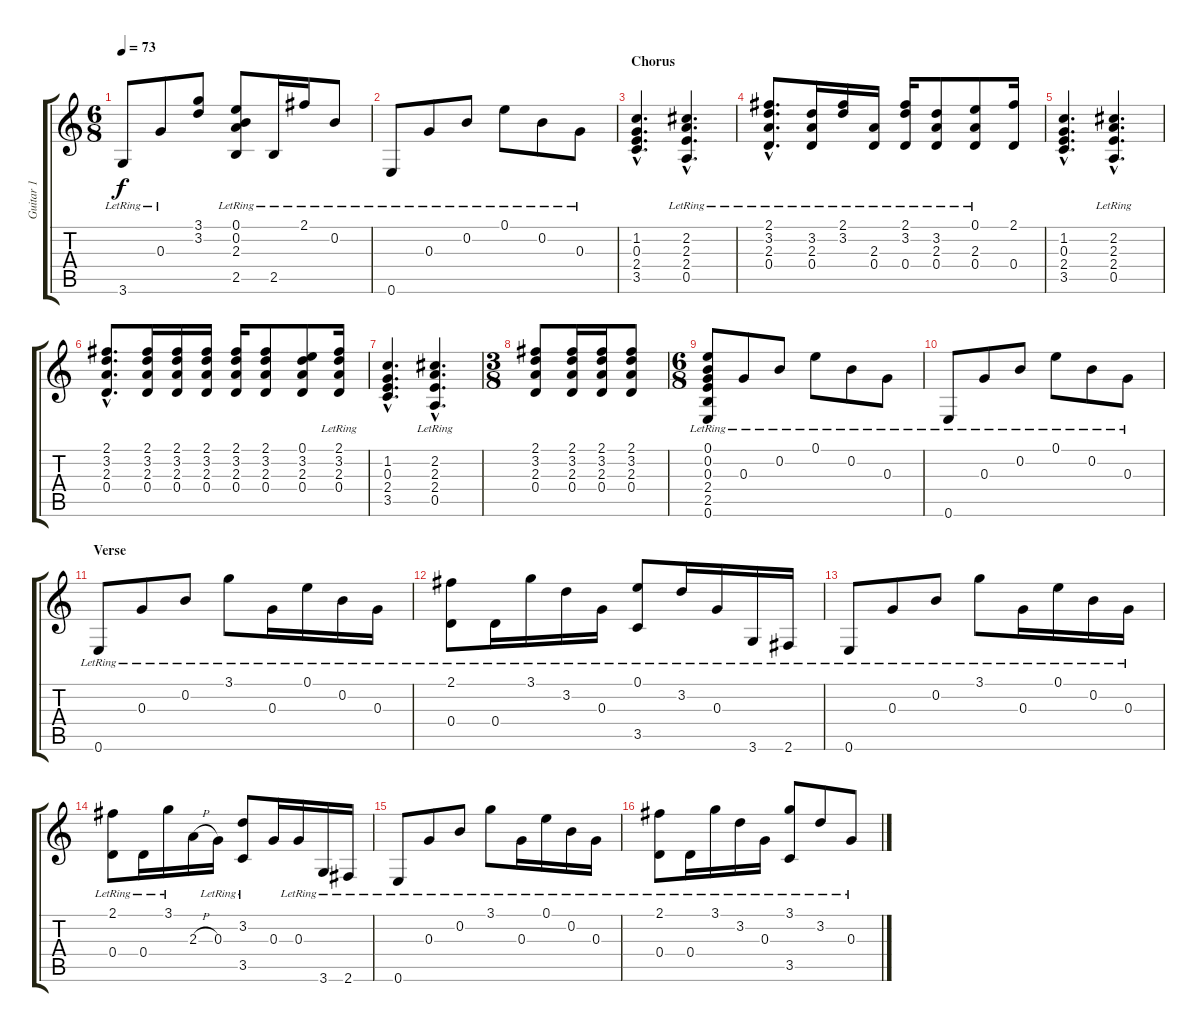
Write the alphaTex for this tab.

\track ("Guitar 1" "Guitar 1") {instrument electricguitarclean}
\staff {score tabs}
\tuning (E4 B3 G3 D3 A2 E2) {hide}
\ts (6 8)
\tempo 73
\clef g2
\ks c
3.6{lr}.8{dy f} 0.3{lr}.8 (3.1 3.2).8 (0.1{lr} 0.2{lr} 2.3{lr} 2.5).8 2.5{lr}.16 2.1{lr}.16 0.2{lr}.8 |
0.6{lr}.8 0.3{lr}.8 0.2{lr}.8 0.1{lr}.8 0.2{lr}.8 0.3{lr}.8 |
\section ("" "Chorus")
(1.2{hac} 0.3{hac} 2.4{hac} 3.5{hac}).4{d} (2.2{hac} 2.3{hac} 2.4{hac} 0.5{hac lr}).4{d} |
(2.1{hac lr} 3.2{hac} 2.3{hac} 0.4{hac}).8{d volume 10} (3.2 2.3{lr} 0.4).16 (2.1{lr} 3.2{lr}).16 (2.3{lr} 0.4).16 (2.1{lr} 3.2 0.4).16 (3.2{lr} 2.3 0.4).8 (0.1 2.3{lr} 0.4).8 (2.1 0.4).16 |
(1.2{hac} 0.3{hac} 2.4{hac} 3.5{hac}).4{d} (2.2{hac} 2.3{hac} 2.4{hac} 0.5{hac lr}).4{d} |
(2.1{hac} 3.2{hac} 2.3{hac} 0.4{hac}).8{d} (2.1 3.2 2.3 0.4).16 (2.1 3.2 2.3 0.4).16 (2.1 3.2 2.3 0.4).16 (2.1 3.2 2.3 0.4).16 (2.1 3.2 2.3 0.4).8 (0.1 3.2 2.3 0.4).8 (2.1{lr} 3.2 2.3 0.4).16 |
(1.2{hac} 0.3{hac} 2.4{hac} 3.5{hac}).4{d} (2.2{hac} 2.3{hac} 2.4{hac} 0.5{hac lr}).4{d} |
\ts (3 8)
(2.1 3.2 2.3 0.4).8 (2.1 3.2 2.3 0.4).16 (2.1 3.2 2.3 0.4).16 (2.1 3.2 2.3 0.4).8 |
\ts (6 8)
(0.1{lr} 0.2{lr} 0.3 2.4{lr} 2.5{lr} 0.6{lr}).8 0.3{lr}.8 0.2{lr}.8 0.1{lr}.8 0.2{lr}.8 0.3{lr}.8 |
0.6{lr}.8 0.3{lr}.8 0.2{lr}.8 0.1{lr}.8 0.2{lr}.8 0.3{lr}.8 |
\section ("" "Verse")
0.6{lr}.8 0.3{lr}.8 0.2{lr}.8 3.1{lr}.8 0.3{lr}.16 0.1{lr}.16 0.2{lr}.16 0.3{lr}.16 |
(2.1{lr} 0.4).8 0.4{lr}.16 3.1{lr}.16 3.2{lr}.16 0.3{lr}.16 (0.1{lr} 3.5{lr}).8 3.2{lr}.16 0.3{lr}.16 3.6{lr}.16 2.6{lr}.16 |
0.6{lr}.8 0.3{lr}.8 0.2{lr}.8 3.1{lr}.8 0.3{lr}.16 0.1{lr}.16 0.2{lr}.16 0.3{lr}.16 |
(2.1{lr} 0.4).8 0.4{lr}.16 3.1{lr}.16 2.3{h}.16 0.3{lr}.16 (3.2{lr} 3.5{lr}).8 0.3.16 0.3{lr}.16 3.6{lr}.16 2.6{lr}.16 |
0.6{lr}.8 0.3{lr}.8 0.2{lr}.8 3.1{lr}.8 0.3{lr}.16 0.1{lr}.16 0.2{lr}.16 0.3{lr}.16 |
(2.1{lr} 0.4).8 0.4{lr}.16 3.1{lr}.16 3.2{lr}.16 0.3{lr}.16 (3.1{lr} 3.5{lr}).8 3.2{lr}.8 0.3{lr}.8
